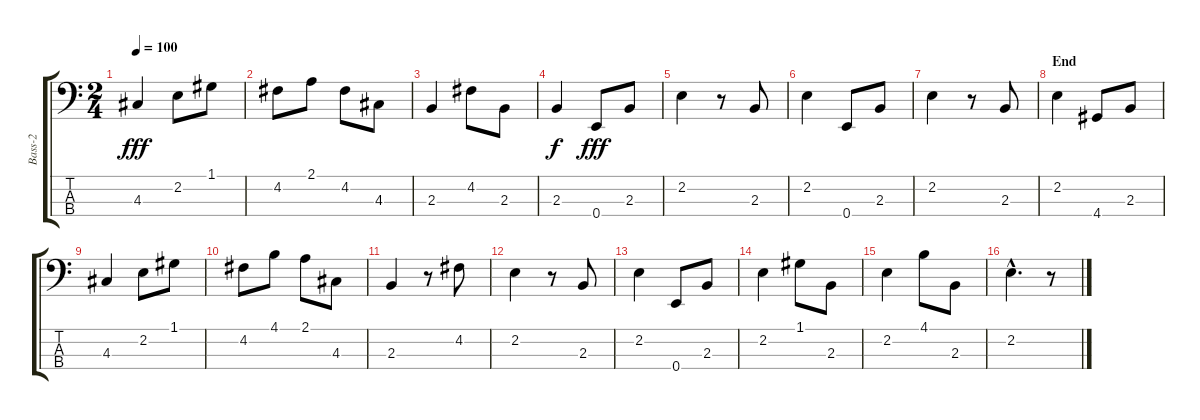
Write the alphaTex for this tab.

\track ("Bass-2" "Bass-2") {instrument electricguitarmuted}
\staff {score tabs}
\tuning (G2 D2 A1 E1) {hide}
\ts (2 4)
\tempo 100
\clef f4
\ks c
4.3.4{dy fff} 2.2.8 1.1.8 |
4.2.8 2.1.8 4.2.8 4.3.8 |
2.3.4 4.2.8 2.3.8 |
2.3.4{dy f} 0.4.8{dy fff} 2.3.8 |
2.2.4 r.8 2.3.8 |
2.2.4 0.4.8 2.3.8 |
2.2.4 r.8 2.3.8 |
\section ("" "End")
2.2.4 4.4.8 2.3.8 |
4.3.4 2.2.8 1.1.8 |
4.2.8 4.1.8 2.1.8 4.3.8 |
2.3.4 r.8 4.2.8 |
2.2.4 r.8 2.3.8 |
2.2.4 0.4.8 2.3.8 |
2.2.4 1.1.8 2.3.8 |
2.2.4 4.1.8 2.3.8 |
2.2{hac}.4{d} r.8
